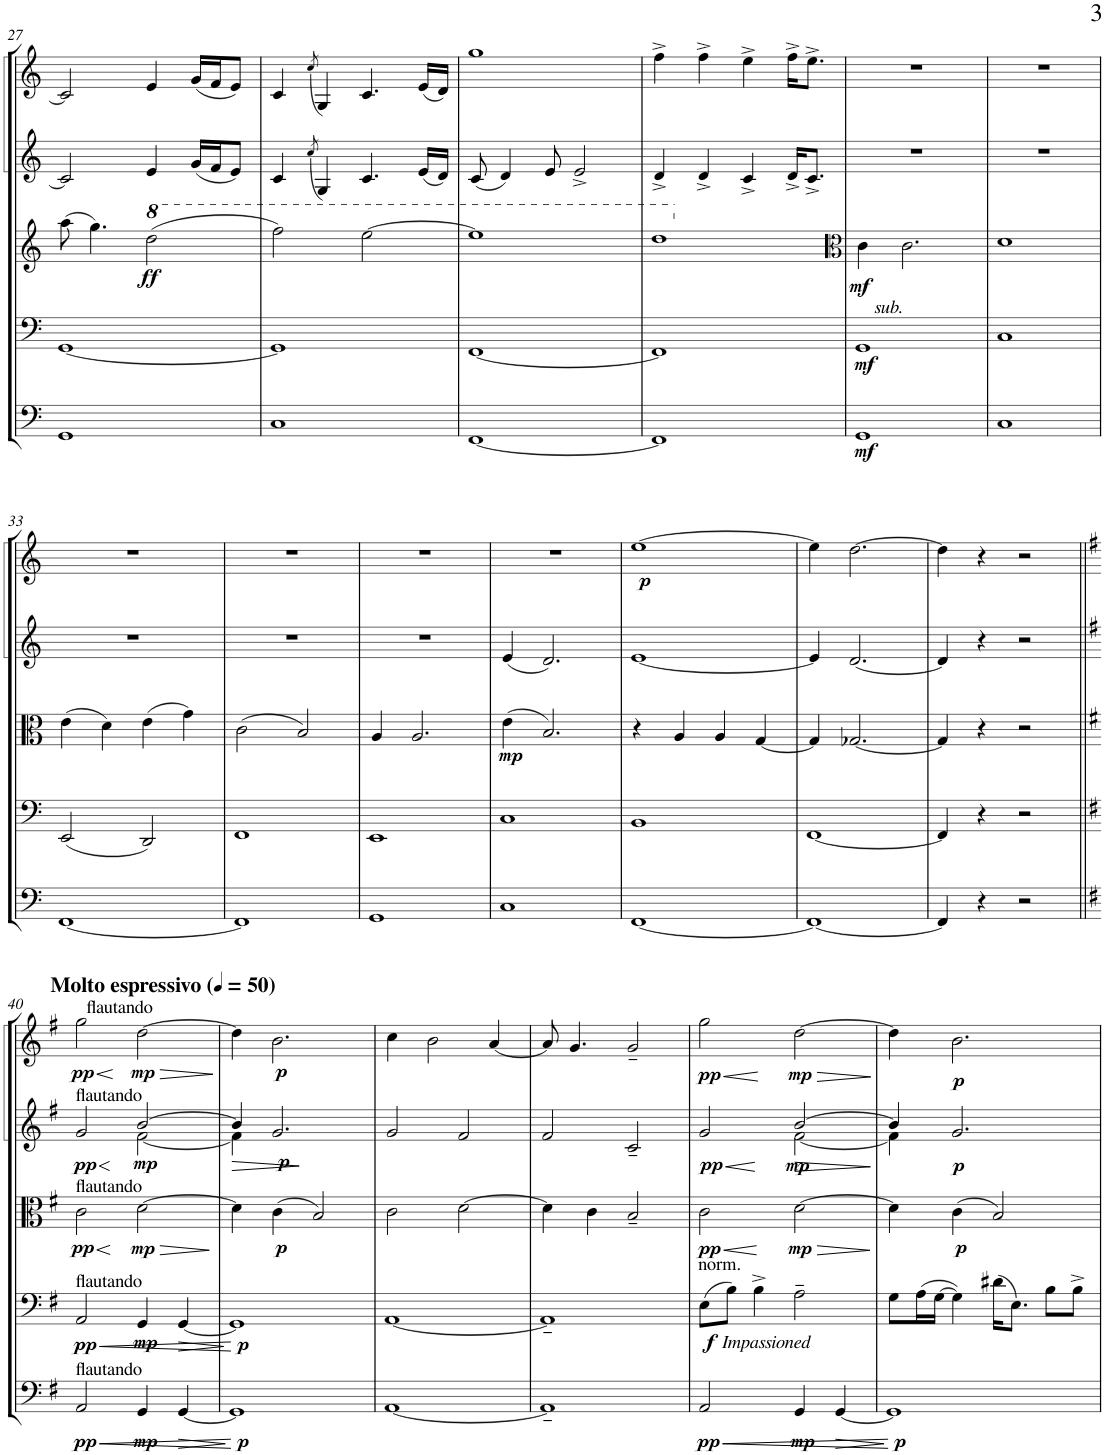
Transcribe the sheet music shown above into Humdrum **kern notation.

**kern	**dynam	**kern	**dynam	**kern	**dynam	**kern	**dynam	**kern	**dynam
*part5	*part5	*part4	*part4	*part3	*part3	*part2	*part2	*part1	*part1
*staff5	*staff5	*staff4	*staff4	*staff3	*staff3	*staff2	*staff2	*staff1	*staff1
*I"Bass	*	*I"Cello	*	*I"Viola	*	*I"Violin II	*	*I"Violin I	*
!!LO:PB:g=z
*clefF4	*	*clefF4	*	*clefG2	*	*clefG2	*	*clefG2	*
*Trd7c12	*	*	*	*	*	*	*	*	*
*k[]	*	*k[]	*	*k[]	*	*k[]	*	*k[]	*
*M4/4	*	*M4/4	*	*M4/4	*	*M4/4	*	*M4/4	*
=27	=27	=27	=27	=27	=27	=27	=27	=27	=27
1GG	.	[1GG	.	(8aa\	.	2c/]	.	2c/]	.
.	.	.	.	4.gg\)	.	.	.	.	.
*	*	*	*	*8va	*	*	*	*	*
!	!	!	!	!	!LO:DY:b	!	!	!	!
.	.	.	.	(2ddd\	ff	4e/	.	4e/	.
.	.	.	.	.	.	(16g/LL	.	(16g/LL	.
.	.	.	.	.	.	16f/J	.	16f/J	.
.	.	.	.	.	.	8e/J)	.	8e/J)	.
=28	=28	=28	=28	=28	=28	=28	=28	=28	=28
1C	.	1GG]	.	2fff\)	.	4c/	.	4c/	.
.	.	.	.	.	.	(8qcc/	.	(8qcc/	.
.	.	.	.	.	.	4G/)	.	4G/)	.
.	.	.	.	[2eee\	.	4.c/	.	4.c/	.
.	.	.	.	.	.	(16e/LL	.	(16e/LL	.
.	.	.	.	.	.	16d/JJ)	.	16d/JJ)	.
=29	=29	=29	=29	=29	=29	=29	=29	=29	=29
[1FF	.	[1FF	.	1eee]	.	(8c/	.	1gg	.
.	.	.	.	.	.	4d/)	.	.	.
.	.	.	.	.	.	8e/	.	.	.
.	.	.	.	.	.	2e^/	.	.	.
=30	=30	=30	=30	=30	=30	=30	=30	=30	=30
1FF]	.	1FF]	.	1ddd	.	4d^/	.	4ff^\	.
.	.	.	.	.	.	4d^/	.	4ff^\	.
.	.	.	.	.	.	4c^/	.	4ee^\	.
.	.	.	.	.	.	16d^/KL	.	16ff^\KL	.
.	.	.	.	.	.	8.c^/J	.	8.ee^\J	.
=31	=31	=31	=31	=31	=31	=31	=31	=31	=31
*	*	*	*	*clefC3	*	*	*	*	*
*	*	*	*	*X8va	*	*	*	*	*
!	!	!	!	!LO:TX:b:i:t=sub.	!	!	!	!	!
!	!LO:DY:b	!	!LO:DY:b	!	!LO:DY:b	!	!	!	!
1GG	mf	1GG	mf	4c\	mf	1r	.	1r	.
.	.	.	.	2.c\	.	.	.	.	.
=32	=32	=32	=32	=32	=32	=32	=32	=32	=32
1C	.	1C	.	1d	.	1r	.	1r	.
!!LO:LB:g=z
=33	=33	=33	=33	=33	=33	=33	=33	=33	=33
[1FF	.	(2EE/	.	(4e\	.	1r	.	1r	.
.	.	.	.	4d\)	.	.	.	.	.
.	.	2DD/)	.	(4e\	.	.	.	.	.
.	.	.	.	4g\)	.	.	.	.	.
=34	=34	=34	=34	=34	=34	=34	=34	=34	=34
1FF]	.	1FF	.	(2c\	.	1r	.	1r	.
.	.	.	.	2B/)	.	.	.	.	.
=35	=35	=35	=35	=35	=35	=35	=35	=35	=35
1GG	.	1EE	.	4A/	.	1r	.	1r	.
.	.	.	.	2.A/	.	.	.	.	.
=36	=36	=36	=36	=36	=36	=36	=36	=36	=36
!	!	!	!	!	!LO:DY:b	!	!	!	!
1C	.	1C	.	(4e\	mp	(4e/	.	1r	.
.	.	.	.	2.B/)	.	2.d/)	.	.	.
=37	=37	=37	=37	=37	=37	=37	=37	=37	=37
!	!	!	!	!	!	!	!	!	!LO:DY:b
[1FF	.	1BB	.	4r	.	[1e	.	[1ee	p
.	.	.	.	4A/	.	.	.	.	.
.	.	.	.	4A/	.	.	.	.	.
.	.	.	.	[4G/	.	.	.	.	.
=38	=38	=38	=38	=38	=38	=38	=38	=38	=38
1FF_	.	[1FF	.	4G/]	.	4e/]	.	4ee\]	.
.	.	.	.	[2.G-X/	.	[2.d/	.	[2.dd\	.
=39	=39	=39	=39	=39	=39	=39	=39	=39	=39
4FF/]	.	4FF/]	.	4G-/]	.	4d/]	.	4dd\]	.
4r	.	4r	.	4r	.	4r	.	4r	.
2r	.	2r	.	2r	.	2r	.	2r	.
!!LO:LB:g=z
=40||	=40||	=40||	=40||	=40||	=40||	=40||	=40||	=40||	=40||
*k[f#]	*	*k[f#]	*	*k[f#]	*	*k[f#]	*	*k[f#]	*
*	*	*	*	*	*	*	*	*MM50	*
!	!	!	!	!	!	!	!	!LO:TX:a:t=Molto espressivo	!
!	!	!	!	!	!	!	!	!LO:TX:a:t=flautando	!
!	!	!	!	!	!	!LO:TX:a:t=flautando	!	!	!
!	!	!	!	!LO:TX:a:t=flautando	!	!	!	!	!
!	!	!LO:TX:a:t=flautando	!	!	!	!	!	!	!
!LO:TX:a:t=flautando	!	!	!	!	!	!	!	!	!
!	!LO:HP:b	!	!LO:HP:b	!	!LO:HP:b	!	!LO:HP:b	!	!LO:HP:b
*	*	*	*	*	*	*^	*	*	*
!	!LO:DY:n=1:b	!	!LO:DY:n=1:b	!	!LO:DY:n=1:b	!	!	!LO:DY:n=1:b	!	!LO:DY:n=1:b
2AA/	< pp	2AA/	< pp	2c\	< pp	2g/	2ryy	< pp	2gg\	< pp
!	!LO:DY:n=2:b	!	!LO:DY:n=2:b	!	!LO:HP:b	!	!	!	!	!LO:HP:b
!	!	!	!	!	!LO:DY:n=2:b	!	!	!LO:DY:n=2:b	!	!LO:DY:n=2:b
4GG/	mp	4GG/	mp	[2d\	> mp	[2b/	[2f#\	mp	[2dd\	> mp
!	!LO:HP:b	!	!LO:HP:b	!	!	!	!	!	!	!
[4GG/	>	[4GG/	>	.	.	.	.	.	.	.
*	*	*	*	*	*	*v	*v	*	*	*
.	[ ]	.	[ ]	.	[ ]	.	[	.	[ ]
=41	=41	=41	=41	=41	=41	=41	=41	=41	=41
!	!LO:DY:b	!	!LO:DY:b	!	!	!	!LO:HP:b	!	!
*	*	*	*	*	*	*^	*	*	*
1GG]	p	1GG]	p	4d\]	.	4b/]	4f#\]	>	4dd\]	.
!	!	!	!	!	!LO:DY:b	!	!	!LO:DY:b	!	!LO:DY:b
.	.	.	.	(4c\	p	2.g/	2.ryy	p	2.b\	p
.	.	.	.	2B/)	.	.	.	.	.	.
*	*	*	*	*	*	*v	*v	*	*	*
.	.	.	.	.	.	.	]	.	.
=42	=42	=42	=42	=42	=42	=42	=42	=42	=42
[1AA	.	[1AA	.	2c\	.	2g/	.	4cc\	.
.	.	.	.	.	.	.	.	2b\	.
.	.	.	.	[2d\	.	2f#/	.	.	.
.	.	.	.	.	.	.	.	[4a/	.
=43	=43	=43	=43	=43	=43	=43	=43	=43	=43
1AA~]	.	1AA~]	.	4d\]	.	2f#/	.	8a/]	.
.	.	.	.	.	.	.	.	4.g/	.
.	.	.	.	4c\	.	.	.	.	.
.	.	.	.	2B~/	.	2c~/	.	2g~/	.
=44	=44	=44	=44	=44	=44	=44	=44	=44	=44
!	!	!LO:TX:a:t=norm.	!	!	!	!	!	!	!
!	!	!LO:TX:b:i:t=Impassioned	!	!	!	!	!	!	!
!	!LO:HP:b	!	!	!	!LO:HP:b	!	!LO:HP:b	!	!LO:HP:b
*	*	*	*	*	*	*^	*	*	*
!	!LO:DY:n=1:b	!	!LO:DY:b	!	!LO:DY:n=1:b	!	!	!LO:DY:n=1:b	!	!LO:DY:n=1:b
2AA/	< pp	(8E\L	f	2c\	< pp	2g/	2ryy	< pp	2gg\	< pp
.	.	8B\J)	.	.	.	.	.	.	.	.
.	.	4B^\	.	.	.	.	.	.	.	.
!	!LO:DY:n=2:b	!	!	!	!LO:HP:b	!	!	!LO:HP:b	!	!LO:HP:b
!	!	!	!	!	!LO:DY:n=2:b	!	!	!LO:DY:n=2:b	!	!LO:DY:n=2:b
4GG/	mp	2A~\	.	[2d\	> mp	[2b/	[2f#\	> mp	[2dd\	> mp
!	!LO:HP:b	!	!	!	!	!	!	!	!	!
[4GG/	>	.	.	.	.	.	.	.	.	.
*	*	*	*	*	*	*v	*v	*	*	*
.	[ ]	.	.	.	[ ]	.	[ ]	.	[ ]
=45	=45	=45	=45	=45	=45	=45	=45	=45	=45
*	*	*	*	*	*	*^	*	*	*
!	!LO:DY:b	!	!	!	!	!	!	!	!	!
1GG]	p	8G\L	.	4d\]	.	4b/]	4f#\]	.	4dd\]	.
.	.	(16A\L	.	.	.	.	.	.	.	.
.	.	[16G\JJ	.	.	.	.	.	.	.	.
!	!	!	!	!	!LO:DY:b	!	!	!LO:DY:b	!	!LO:DY:b
.	.	4G\])	.	(4c\	p	2.g/	2.ryy	p	2.b\	p
.	.	(16d#X\KL	.	2B/)	.	.	.	.	.	.
.	.	8.E\J)	.	.	.	.	.	.	.	.
.	.	8B\L	.	.	.	.	.	.	.	.
.	.	8B^\J	.	.	.	.	.	.	.	.
*	*	*	*	*	*	*v	*v	*	*	*
=	=	=	=	=	=	=	=	=	=
*-	*-	*-	*-	*-	*-	*-	*-	*-	*-
